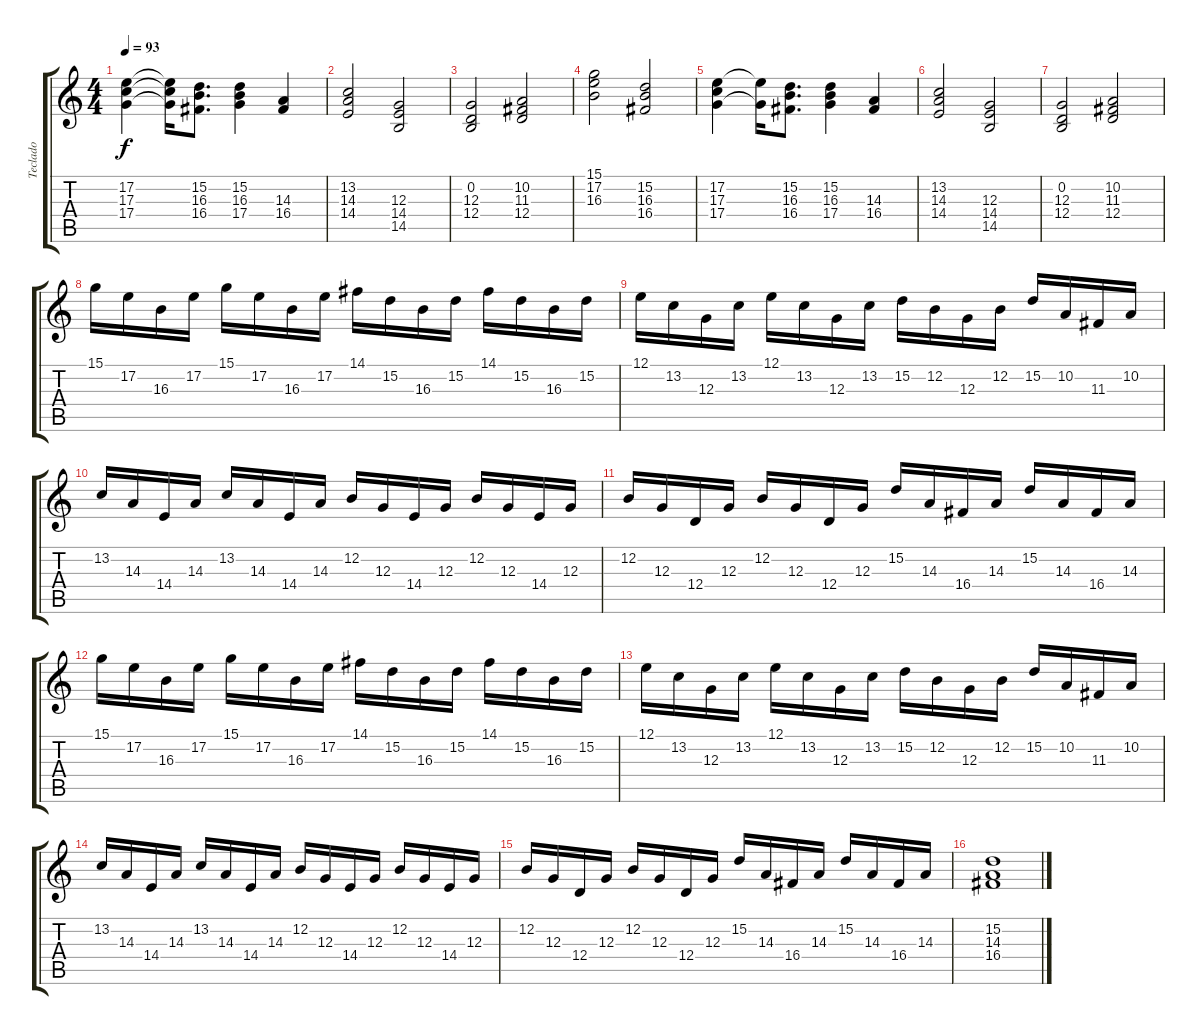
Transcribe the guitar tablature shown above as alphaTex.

\track ("Teclado" "Teclado") {instrument churchorgan}
\staff {score tabs}
\tuning (E4 B3 G3 D3 A2 E2) {hide}
\ts (4 4)
\tempo 93
\clef g2
\ks c
(17.2 17.3 17.4).4{dy f} (17.2{t} 17.3{t} 17.4{t}).16 (15.2 16.3 16.4).8{d} (15.2 16.3 17.4).4 (14.3 16.4).4 |
(13.2 14.3 14.4).2 (12.3 14.4 14.5).2 |
(0.2 12.3 12.4).2 (10.2 11.3 12.4).2 |
(15.1 17.2 16.3).2{volume 11 instrument churchorgan} (15.2 16.3 16.4).2 |
(17.2 17.3 17.4).4 (17.2{t} 17.4{t}).16 (15.2 16.3 16.4).8{d} (15.2 16.3 17.4).4 (14.3 16.4).4 |
(13.2 14.3 14.4).2 (12.3 14.4 14.5).2 |
(0.2 12.3 12.4).2 (10.2 11.3 12.4).2 |
15.1.16{volume 15} 17.2.16 16.3.16 17.2.16 15.1.16 17.2.16 16.3.16 17.2.16 14.1.16 15.2.16 16.3.16 15.2.16 14.1.16 15.2.16 16.3.16 15.2.16 |
12.1.16 13.2.16 12.3.16 13.2.16 12.1.16 13.2.16 12.3.16 13.2.16 15.2.16 12.2.16 12.3.16 12.2.16 15.2.16 10.2.16 11.3.16 10.2.16 |
13.2.16 14.3.16 14.4.16 14.3.16 13.2.16 14.3.16 14.4.16 14.3.16 12.2.16 12.3.16 14.4.16 12.3.16 12.2.16 12.3.16 14.4.16 12.3.16 |
12.2.16 12.3.16 12.4.16 12.3.16 12.2.16 12.3.16 12.4.16 12.3.16 15.2.16 14.3.16 16.4.16 14.3.16 15.2.16 14.3.16 16.4.16 14.3.16 |
15.1.16 17.2.16 16.3.16 17.2.16 15.1.16 17.2.16 16.3.16 17.2.16 14.1.16 15.2.16 16.3.16 15.2.16 14.1.16 15.2.16 16.3.16 15.2.16 |
12.1.16 13.2.16 12.3.16 13.2.16 12.1.16 13.2.16 12.3.16 13.2.16 15.2.16 12.2.16 12.3.16 12.2.16 15.2.16 10.2.16 11.3.16 10.2.16 |
13.2.16 14.3.16 14.4.16 14.3.16 13.2.16 14.3.16 14.4.16 14.3.16 12.2.16 12.3.16 14.4.16 12.3.16 12.2.16 12.3.16 14.4.16 12.3.16 |
12.2.16 12.3.16 12.4.16 12.3.16 12.2.16 12.3.16 12.4.16 12.3.16 15.2.16 14.3.16 16.4.16 14.3.16 15.2.16 14.3.16 16.4.16 14.3.16 |
(15.2 14.3 16.4).1
